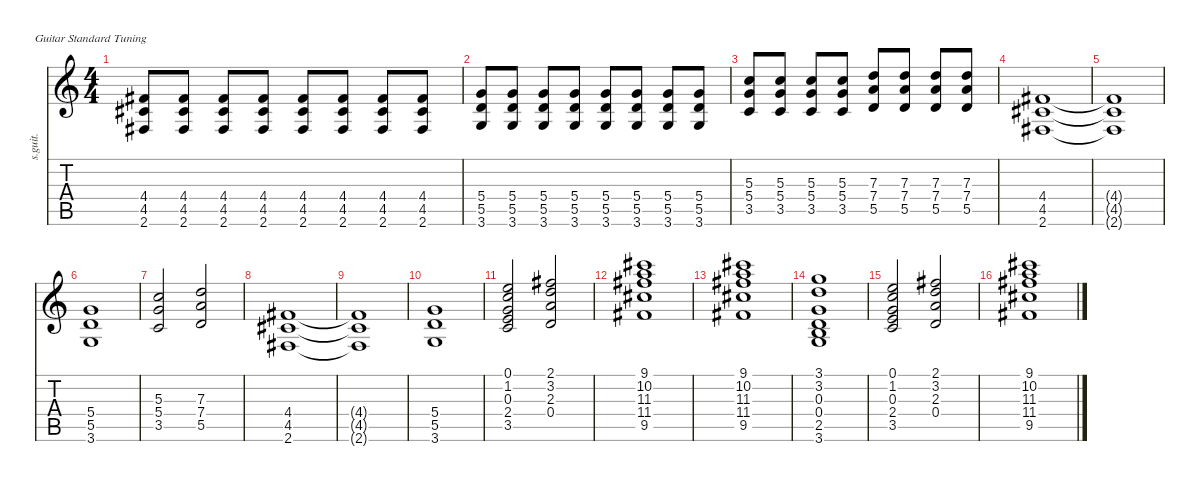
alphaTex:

\defaultSystemsLayout 4
\hideDynamics
\bracketExtendMode nobrackets
\track ("" "s.guit.") {instrument distortionguitar}
\staff {score tabs}
\tuning (E4 B3 G3 D3 A2 E2)
\ts (4 4)
\tempo (180 hide)
\clef g2
\ks c
(4.4{acc #} 4.5{acc #} 2.6{acc #}).8{dy f} (4.4{acc #} 4.5{acc #} 2.6{acc #}).8 (4.4{acc #} 4.5{acc #} 2.6{acc #}).8 (4.4{acc #} 4.5{acc #} 2.6{acc #}).8 (4.4{acc #} 4.5{acc #} 2.6{acc #}).8 (4.4{acc #} 4.5{acc #} 2.6{acc #}).8 (4.4{acc #} 4.5{acc #} 2.6{acc #}).8 (4.4{acc #} 4.5{acc #} 2.6{acc #}).8 |
(5.4 5.5 3.6).8 (5.4 5.5 3.6).8 (5.4 5.5 3.6).8 (5.4 5.5 3.6).8 (5.4 5.5 3.6).8 (5.4 5.5 3.6).8 (5.4 5.5 3.6).8 (5.4 5.5 3.6).8 |
(5.3 5.4 3.5).8 (5.3 5.4 3.5).8 (5.3 5.4 3.5).8 (5.3 5.4 3.5).8 (7.3 7.4 5.5).8 (7.3 7.4 5.5).8 (7.3 7.4 5.5).8 (7.3 7.4 5.5).8 |
(4.4{acc #} 4.5{acc #} 2.6{acc #}).1 |
(4.4{t acc #} 4.5{t acc #} 2.6{t acc #}).1 |
(5.4 5.5 3.6).1 |
(5.3 5.4 3.5).2 (7.3 7.4 5.5).2 |
(4.4{acc #} 4.5{acc #} 2.6{acc #}).1 |
(4.4{t acc #} 4.5{t acc #} 2.6{t acc #}).1 |
(5.4 5.5 3.6).1 |
(0.1 1.2 0.3 2.4 3.5).2 (2.1{acc #} 3.2 2.3 0.4).2 |
(9.1{acc #} 10.2 11.3{acc #} 11.4{acc #} 9.5{acc #}).1 |
(9.1{acc #} 10.2 11.3{acc #} 11.4{acc #} 9.5{acc #}).1 |
(3.1 3.2 0.3 0.4 2.5 3.6).1 |
(0.1 1.2 0.3 2.4 3.5).2 (2.1{acc #} 3.2 2.3 0.4).2 |
(9.1{acc #} 10.2 11.3{acc #} 11.4{acc #} 9.5{acc #}).1
